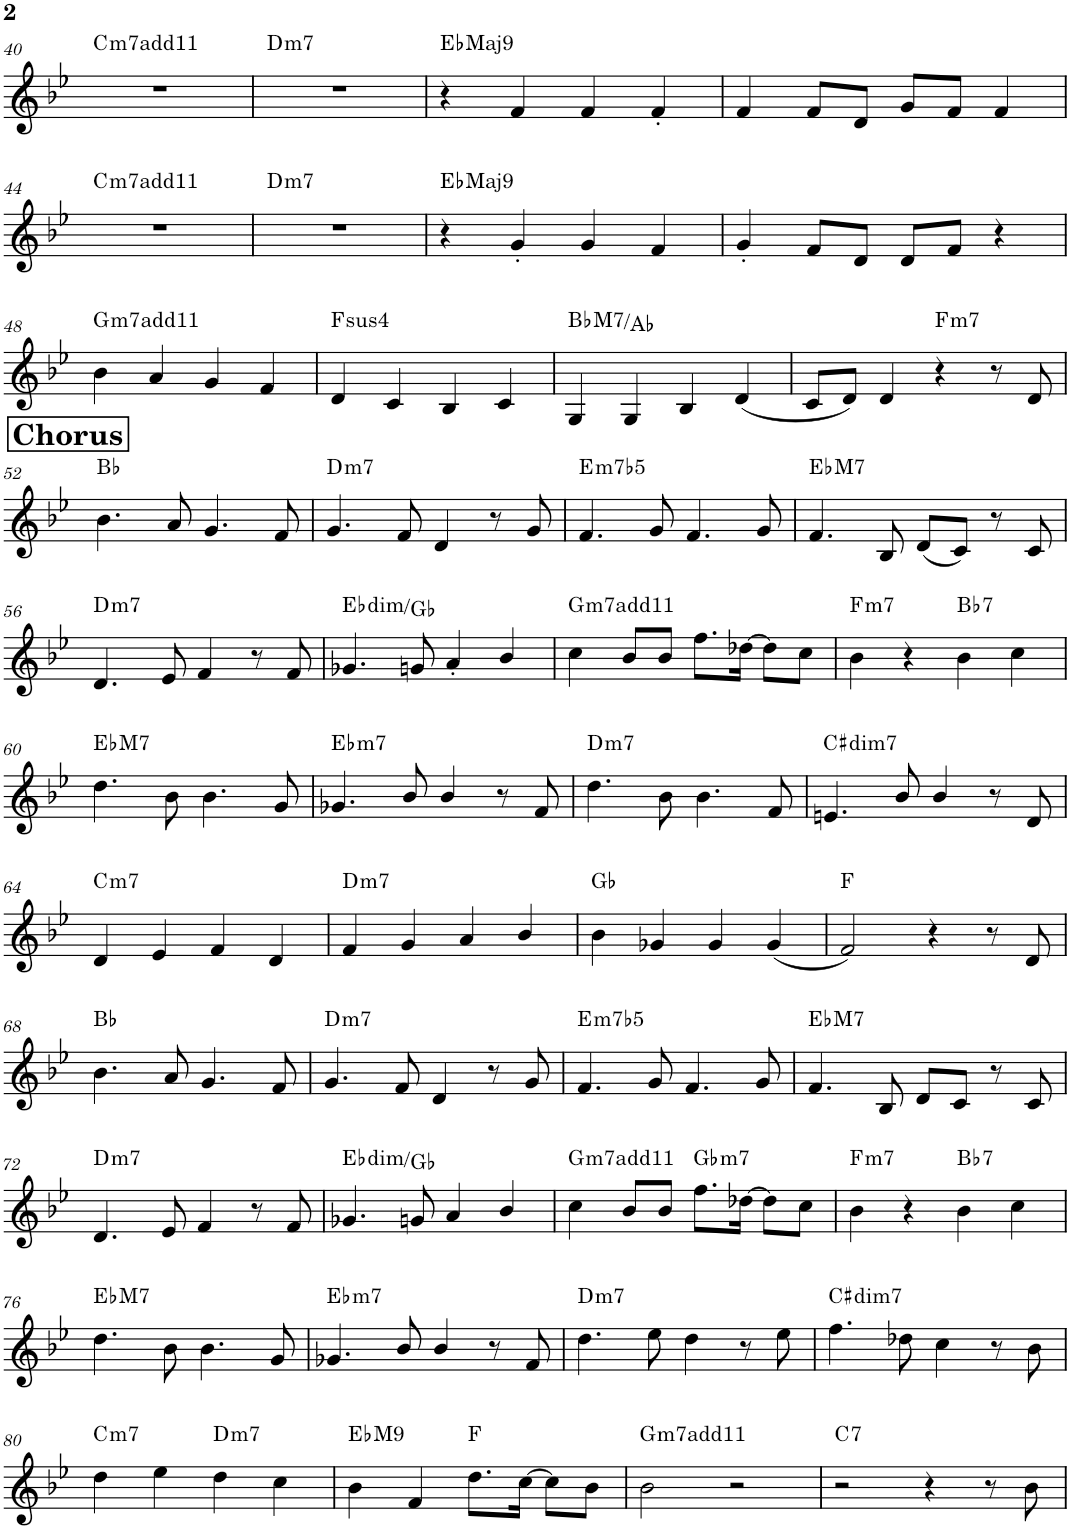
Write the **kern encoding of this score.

**kern	**harte
*part1	*part1
*staff1	*
*I"Piano	*
*I'Pno.	*
!!LO:PB:g=z
*clefG2	*
*k[b-e-]	*
*M4/4	*
=40	=40
!	!LO:H:kt=m7
1r	C:min7(11)
=41	=41
!	!LO:H:kt=m7
1r	D:min7
=42	=42
!	!LO:H:kt=Maj9
4r	Eb:maj9
4ff/	.
4ff/	.
4ff'/	.
=43	=43
4ff/	.
8ff/L	.
8dd/J	.
8gg/L	.
8ff/J	.
4ff/	.
!!LO:LB:g=z
=44	=44
!	!LO:H:kt=m7
1r	C:min7(11)
=45	=45
!	!LO:H:kt=m7
1r	D:min7
=46	=46
!	!LO:H:kt=Maj9
4r	Eb:maj9
4gg'/	.
4gg/	.
4ff/	.
=47	=47
4gg'/	.
8ff/L	.
8dd/J	.
8dd/L	.
8ff/J	.
4r	.
!!LO:LB:g=z
=48	=48
!	!LO:H:kt=m7
4bb-\	G:min7(11)
4aa/	.
4gg/	.
4ff/	.
=49	=49
!	!LO:H:kt=4
4dd/	F:sus4
4cc/	.
4b-/	.
4cc/	.
=50	=50
!	!LO:H:kt=M7
4g/	Bb:maj7/b7
4g/	.
4b-/	.
(4dd/	.
=51	=51
8cc/L	.
8dd/J)	.
4dd/	.
!	!LO:H:kt=m7
4r	F:min7
8r	.
8dd/	.
!!LO:LB:g=z
!!LO:REH:place=s1:a:B:cj:fs=14:t=Chorus
=52	=52
4.bb-\	Bb:maj
8aa/	.
4.gg/	.
8ff/	.
=53	=53
!	!LO:H:kt=m7
4.gg/	D:min7
8ff/	.
4dd/	.
8r	.
8gg/	.
=54	=54
!	!LO:H:kt=m7b5
4.ff/	E:hdim7
8gg/	.
4.ff/	.
8gg/	.
=55	=55
!	!LO:H:kt=M7
4.ff/	Eb:maj7
8b-/	.
(8dd/L	.
8cc/J)	.
8r	.
8cc/	.
!!LO:LB:g=z
=56	=56
!	!LO:H:kt=m7
4.dd/	D:min7
8ee-/	.
4ff/	.
8r	.
8ff/	.
=57	=57
!	!LO:H:kt=dim
4.gg-X/	Eb:dim/b3
8ggn/	.
4aa'/	.
4bb-/	.
=58	=58
!	!LO:H:kt=m7
4ccc\	G:min7(11)
8bb-/L	.
8bb-/J	.
8.fff\L	.
[16ddd-X\Jk	.
8ddd-\L]	.
8ccc\J	.
=59	=59
!	!LO:H:kt=m7
4bb-\	F:min7
4r	.
!	!LO:H:kt=7
4bb-\	Bb:7
4ccc\	.
!!LO:LB:g=z
=60	=60
!	!LO:H:kt=M7
4.ddd\	Eb:maj7
8bb-\	.
4.bb-\	.
8gg/	.
=61	=61
!	!LO:H:kt=m7
4.gg-X/	Eb:min7
8bb-/	.
4bb-/	.
8r	.
8ff/	.
=62	=62
!	!LO:H:kt=m7
4.ddd\	D:min7
8bb-\	.
4.bb-\	.
8ff/	.
=63	=63
!	!LO:H:kt=dim7
4.een/	C#:dim7
8bb-/	.
4bb-/	.
8r	.
8dd/	.
!!LO:LB:g=z
=64	=64
!	!LO:H:kt=m7
4dd/	C:min7
4ee-/	.
4ff/	.
4dd/	.
=65	=65
!	!LO:H:kt=m7
4ff/	D:min7
4gg/	.
4aa/	.
4bb-/	.
=66	=66
4bb-\	Gb:maj
4gg-X/	.
4gg-/	.
(4gg-/	.
=67	=67
2ff/)	F:maj
4r	.
8r	.
8dd/	.
!!LO:LB:g=z
=68	=68
4.bb-\	Bb:maj
8aa/	.
4.gg/	.
8ff/	.
=69	=69
!	!LO:H:kt=m7
4.gg/	D:min7
8ff/	.
4dd/	.
8r	.
8gg/	.
=70	=70
!	!LO:H:kt=m7b5
4.ff/	E:hdim7
8gg/	.
4.ff/	.
8gg/	.
=71	=71
!	!LO:H:kt=M7
4.ff/	Eb:maj7
8b-/	.
8dd/L	.
8cc/J	.
8r	.
8cc/	.
!!LO:LB:g=z
=72	=72
!	!LO:H:kt=m7
4.dd/	D:min7
8ee-/	.
4ff/	.
8r	.
8ff/	.
=73	=73
!	!LO:H:kt=dim
4.gg-X/	Eb:dim/b3
8ggn/	.
4aa/	.
4bb-/	.
=74	=74
!	!LO:H:kt=m7
4ccc\	G:min7(11)
8bb-/L	.
8bb-/J	.
!	!LO:H:kt=m7
8.fff\L	Gb:min7
[16ddd-X\Jk	.
8ddd-\L]	.
8ccc\J	.
=75	=75
!	!LO:H:kt=m7
4bb-\	F:min7
4r	.
!	!LO:H:kt=7
4bb-\	Bb:7
4ccc\	.
!!LO:LB:g=z
=76	=76
!	!LO:H:kt=M7
4.ddd\	Eb:maj7
8bb-\	.
4.bb-\	.
8gg/	.
=77	=77
!	!LO:H:kt=m7
4.gg-X/	Eb:min7
8bb-/	.
4bb-/	.
8r	.
8ff/	.
=78	=78
!	!LO:H:kt=m7
4.ddd\	D:min7
8eee-\	.
4ddd\	.
8r	.
8eee-\	.
=79	=79
!	!LO:H:kt=dim7
4.fff\	C#:dim7
8ddd-X\	.
4ccc\	.
8r	.
8bb-\	.
!!LO:LB:g=z
=80	=80
!	!LO:H:kt=m7
4ddd\	C:min7
4eee-\	.
!	!LO:H:kt=m7
4ddd\	D:min7
4ccc\	.
=81	=81
!	!LO:H:kt=M9
4bb-\	Eb:maj9
4ff/	.
8.ddd\L	F:maj
[16ccc\Jk	.
8ccc\L]	.
8bb-\J	.
=82	=82
!	!LO:H:kt=m7
2bb-\	G:min7(11)
2r	.
=83	=83
!	!LO:H:kt=7
2r	C:7
4r	.
8r	.
8bb-\	.
=	=
*-	*-
